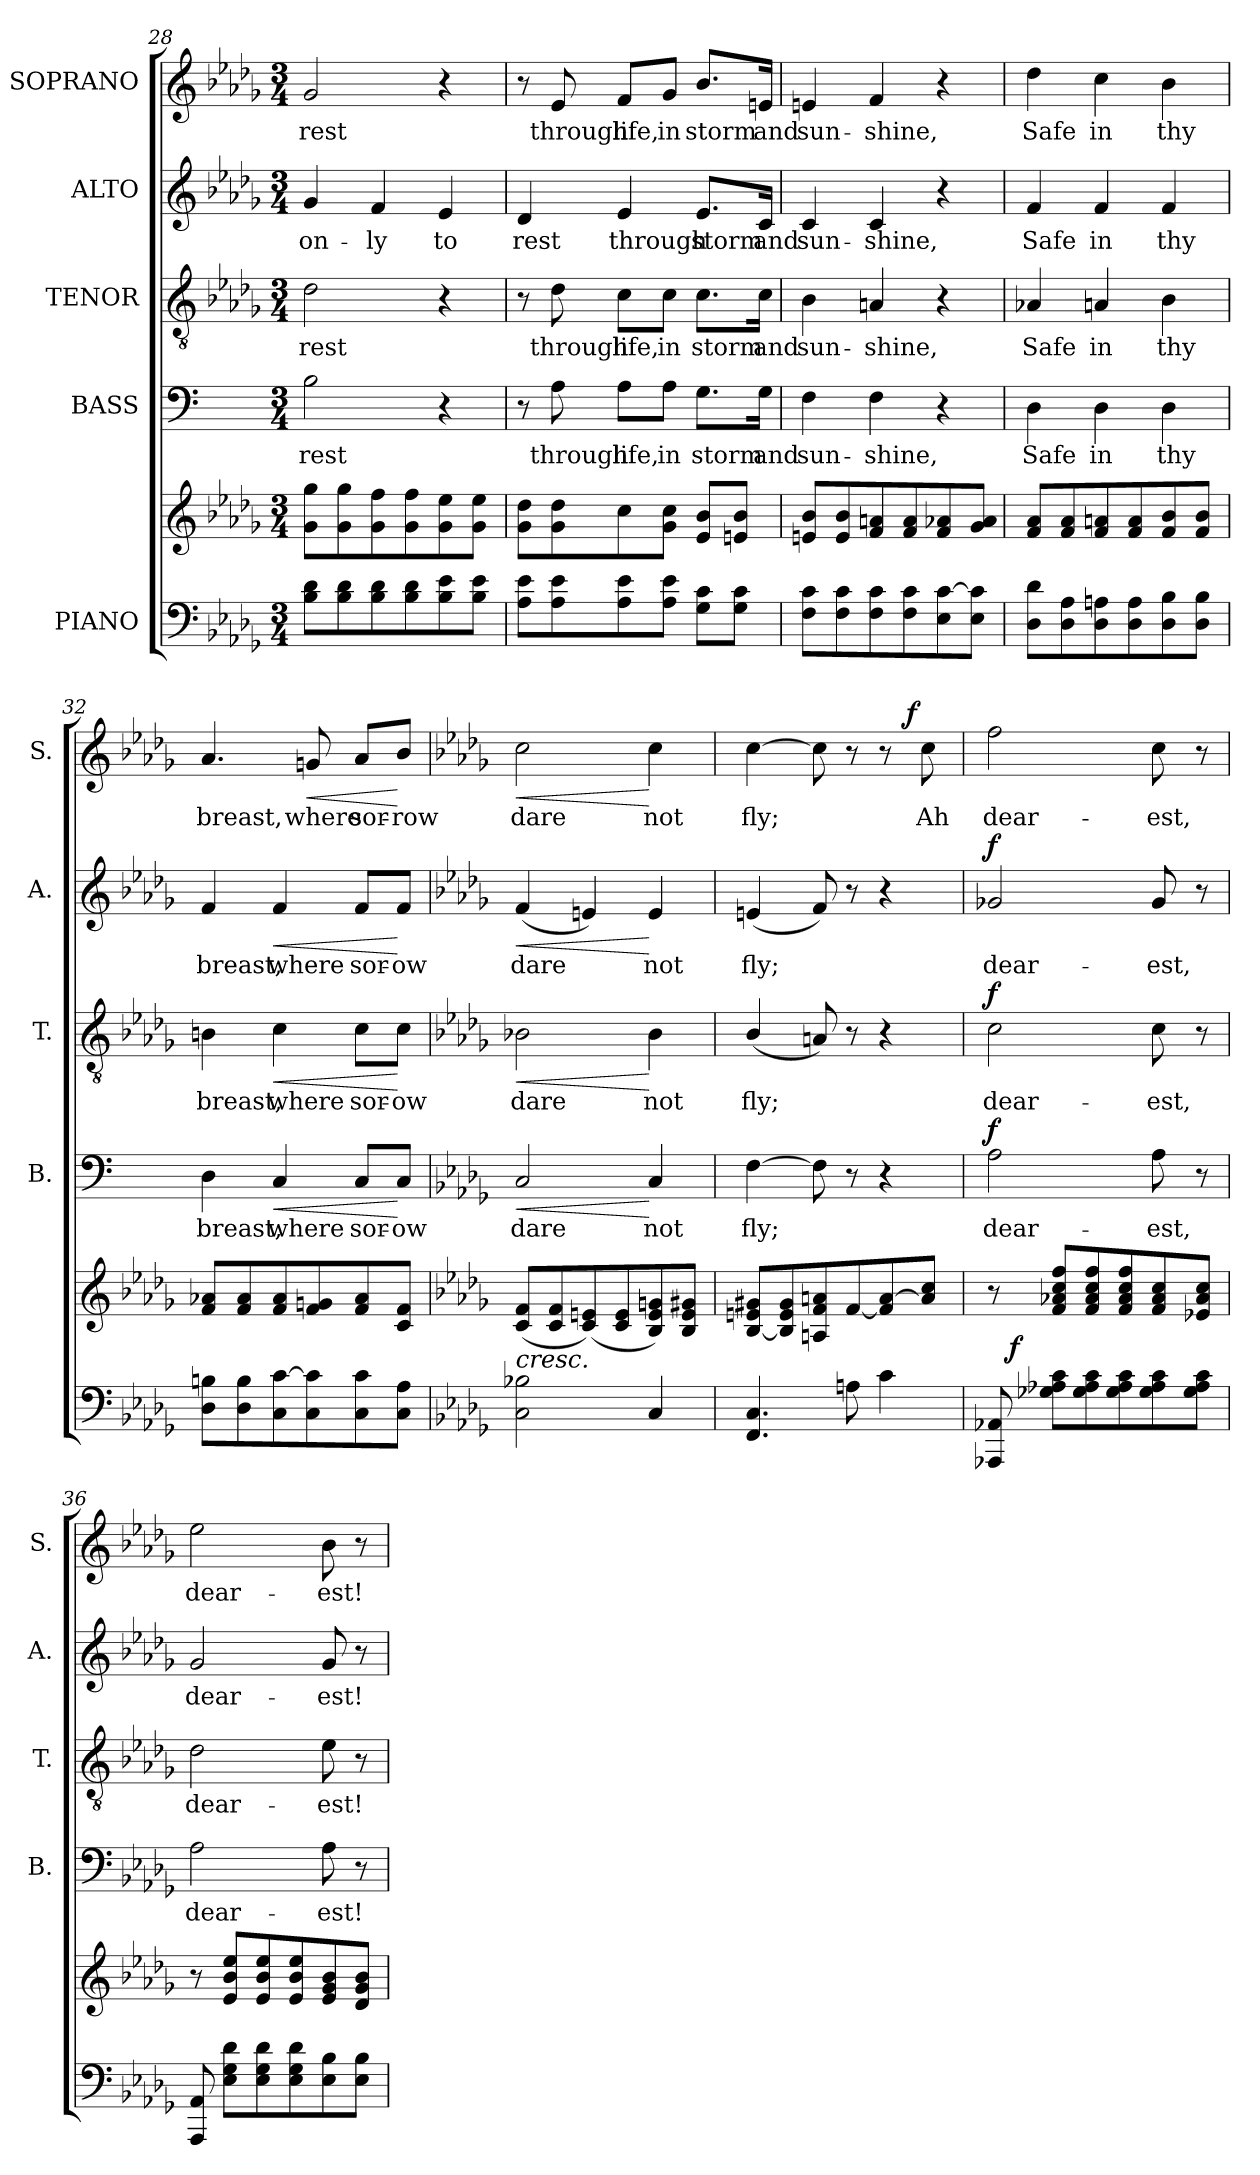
**kern	**kern	**dynam	**kern	**text	**dynam	**kern	**text	**dynam	**kern	**text	**dynam	**kern	**text	**dynam
*part5	*part5	*part5	*part4	*part4	*part4	*part3	*part3	*part3	*part2	*part2	*part2	*part1	*part1	*part1
*staff6	*staff5	*staff5/6	*staff4	*staff4	*staff4	*staff3	*staff3	*staff3	*staff2	*staff2	*staff2	*staff1	*staff1	*staff1
*I"PIANO	*	*	*I"BASS	*	*	*I"TENOR	*	*	*I"ALTO	*	*	*I"SOPRANO	*	*
*	*	*	*I'B.	*	*	*I'T.	*	*	*I'A.	*	*	*I'S.	*	*
*clefF4	*clefG2	*	*clefF4	*	*	*clefGv2	*	*	*clefG2	*	*	*clefG2	*	*
*k[b-e-a-d-g-]	*k[b-e-a-d-g-]	*	*k[]	*	*	*k[b-e-a-d-g-]	*	*	*k[b-e-a-d-g-]	*	*	*k[b-e-a-d-g-]	*	*
*D-:	*D-:	*	*C:	*	*	*D-:	*	*	*D-:	*	*	*D-:	*	*
*M3/4	*M3/4	*	*M3/4	*	*	*M3/4	*	*	*M3/4	*	*	*M3/4	*	*
=28	=28	=28	=28	=28	=28	=28	=28	=28	=28	=28	=28	=28	=28	=28
!	!	!	!	!LO:LY:b:cj	!	!	!LO:LY:b:cj	!	!	!LO:LY:b:cj	!	!	!LO:LY:b:cj	!
8B-\ 8d-\L	8gg-\ 8g-\L	.	2B\	rest	.	2d-\	rest	.	4g-/	on-	.	2g-/	rest	.
8B-\ 8d-\	8g-\ 8gg-\	.	.	.	.	.	.	.	.	.	.	.	.	.
!	!	!	!	!	!	!	!	!	!	!LO:LY:b:cj	!	!	!	!
8d-\ 8B-\	8ff\ 8g-\	.	.	.	.	.	.	.	4f/	-ly	.	.	.	.
8d-\ 8B-\	8ff\ 8g-\	.	.	.	.	.	.	.	.	.	.	.	.	.
!	!	!	!	!	!	!	!	!	!	!LO:LY:b:cj	!	!	!	!
8B-\ 8e-\	8g-\ 8ee-\	.	4r	.	.	4r	.	.	4e-/	to	.	4r	.	.
8e-\ 8B-\J	8ee-\ 8g-\J	.	.	.	.	.	.	.	.	.	.	.	.	.
=29	=29	=29	=29	=29	=29	=29	=29	=29	=29	=29	=29	=29	=29	=29
!	!	!	!	!	!	!	!	!	!	!LO:LY:b:cj	!	!	!	!
8A-\ 8e-\L	8dd-\ 8g-\L	.	8r	.	.	8r	.	.	4d-/	rest	.	8r	.	.
!	!	!	!	!LO:LY:b:cj	!	!	!LO:LY:b:cj	!	!	!	!	!	!LO:LY:b:cj	!
8A-\ 8e-\	8g-\ 8dd-\	.	8A\	through	.	8d-\	through	.	.	.	.	8e-/	through	.
!	!	!	!	!LO:LY:b:cj	!	!	!LO:LY:b:cj	!	!	!LO:LY:b:cj	!	!	!LO:LY:b:cj	!
8e-\ 8A-\	8cc\	.	8A\L	life,	.	8c\L	life,	.	4e-/	through	.	8f/L	life,	.
!	!	!	!	!LO:LY:b:cj	!	!	!LO:LY:b:cj	!	!	!	!	!	!LO:LY:b:cj	!
8e-\ 8A-\J	8cc\ 8g-\J	.	8A\J	in	.	8c\J	in	.	.	.	.	8g-/J	in	.
!	!	!	!	!LO:LY:b:cj	!	!	!LO:LY:b:cj	!	!	!LO:LY:b:cj	!	!	!LO:LY:b:cj	!
8G-\ 8c\L	8e-/ 8b-/L	.	8.G\L	storm	.	8.c\L	storm	.	8.e-/L	storm	.	8.b-/L	storm	.
8c\ 8G-\J	8b-/ 8en/J	.	.	.	.	.	.	.	.	.	.	.	.	.
!	!	!	!	!LO:LY:b:cj	!	!	!LO:LY:b:cj	!	!	!LO:LY:b:cj	!	!	!LO:LY:b:cj	!
.	.	.	16G\Jk	and	.	16c\Jk	and	.	16c/Jk	and	.	16en/Jk	and	.
=30	=30	=30	=30	=30	=30	=30	=30	=30	=30	=30	=30	=30	=30	=30
!	!	!	!	!LO:LY:b:cj	!	!	!LO:LY:b:cj	!	!	!LO:LY:b:cj	!	!	!LO:LY:b:cj	!
8F\ 8c\L	8b-/ 8en/L	.	4F\	sun-	.	4B-\	sun-	.	4c/	sun-	.	4en/	sun-	.
8F\ 8c\	8e/ 8b-/	.	.	.	.	.	.	.	.	.	.	.	.	.
!	!	!	!	!LO:LY:b:cj	!	!	!LO:LY:b:cj	!	!	!LO:LY:b:cj	!	!	!LO:LY:b:cj	!
8c\ 8F\	8an/ 8f/	.	4F\	-shine,	.	4An/	-shine,	.	4c/	-shine,	.	4f/	-shine,	.
8c\ 8F\	8a/ 8f/	.	.	.	.	.	.	.	.	.	.	.	.	.
8E-\ [<8c\	8f/ 8a-X/	.	4r	.	.	4r	.	.	4r	.	.	4r	.	.
8E-\ 8c\]J	8g-/ 8a-/J	.	.	.	.	.	.	.	.	.	.	.	.	.
=31	=31	=31	=31	=31	=31	=31	=31	=31	=31	=31	=31	=31	=31	=31
!	!	!	!	!LO:LY:b:cj	!	!	!LO:LY:b:cj	!	!	!LO:LY:b:cj	!	!	!LO:LY:b:cj	!
8D-\ 8d-\L	8a-/ 8f/L	.	4D\	Safe	.	4A-X/	Safe	.	4f/	Safe	.	4dd-\	Safe	.
8D-\ 8A-\	8f/ 8a-/	.	.	.	.	.	.	.	.	.	.	.	.	.
!	!	!	!	!LO:LY:b:cj	!	!	!LO:LY:b:cj	!	!	!LO:LY:b:cj	!	!	!LO:LY:b:cj	!
8An\ 8D-\	8an/ 8f/	.	4D\	in	.	4An/	in	.	4f/	in	.	4cc\	in	.
8A\ 8D-\	8a/ 8f/	.	.	.	.	.	.	.	.	.	.	.	.	.
!	!	!	!	!LO:LY:b:cj	!	!	!LO:LY:b:cj	!	!	!LO:LY:b:cj	!	!	!LO:LY:b:cj	!
8D-\ 8B-\	8f/ 8b-/	.	4D\	thy	.	4B-\	thy	.	4f/	thy	.	4b-\	thy	.
8B-\ 8D-\J	8b-/ 8f/J	.	.	.	.	.	.	.	.	.	.	.	.	.
=32	=32	=32	=32	=32	=32	=32	=32	=32	=32	=32	=32	=32	=32	=32
!	!	!	!	!LO:LY:b:cj	!	!	!LO:LY:b:cj	!	!	!LO:LY:b:cj	!	!	!LO:LY:b:cj	!
8D-\ 8Bn\L	8a-X/ 8f/L	.	4D\	breast,	.	4Bn\	breast,	.	4f/	breast,	.	4.a-/	breast,	.
8D-\ 8B\	8f/ 8a-/	.	.	.	.	.	.	.	.	.	.	.	.	.
!	!	!	!	!LO:LY:b:cj	!LO:HP:b	!	!LO:LY:b:cj	!LO:HP:b	!	!LO:LY:b:cj	!LO:HP:b	!	!	!
[<8c\ 8C\	8a-/ 8f/	.	4C/	where	<	4c\	where	<	4f/	where	<	.	.	.
!	!	!	!	!	!	!	!	!	!	!	!	!	!LO:LY:b:cj	!LO:HP:b
8c\] 8C\	8f/ 8gn/	.	.	.	.	.	.	.	.	.	.	8gn/	where	<
!	!	!	!	!LO:LY:b:cj	!	!	!LO:LY:b:cj	!	!	!LO:LY:b:cj	!	!	!LO:LY:b:cj	!
8C\ 8c\	8f/ 8a-/	.	8C/L	sor-	.	8c\L	sor-	.	8f/L	sor-	.	8a-/L	sor-	.
!	!	!	!	!LO:LY:b:cj	!	!	!LO:LY:b:cj	!	!	!LO:LY:b:cj	!	!	!LO:LY:b:cj	!
8A-\ 8C\J	8f/ 8c/J	.	8C/J	-ow	[	8c\J	-ow	[	8f/J	-ow	[	8b-/J	-row	[
!!LO:LB:g=z
=33	=33	=33	=33	=33	=33	=33	=33	=33	=33	=33	=33	=33	=33	=33
*	*	*	*k[b-e-a-d-g-]	*	*	*	*	*	*	*	*	*	*	*
*	*	*	*D-:	*	*	*	*	*	*	*	*	*	*	*
!LO:TX:a:i:t=cresc.	!	!	!	!	!	!	!	!	!	!	!	!	!	!
!	!	!	!	!LO:LY:b	!LO:HP:b	!	!LO:LY:b	!LO:HP:b	!	!LO:LY:b	!LO:HP:b	!	!LO:LY:b:cj	!LO:HP:b
2B-X\ 2C\	(<8f/ 8c/L	.	2C/	dare	<	2B-X\	dare	<	(<4f/	dare	<	2cc\	dare	<
.	8f/ 8c/	.	.	.	.	.	.	.	.	.	.	.	.	.
.	(<8en/ 8c/)	.	.	.	.	.	.	.	4en/)	.	.	.	.	.
.	8e/ 8c/	.	.	.	.	.	.	.	.	.	.	.	.	.
!	!	!	!	!LO:LY:b:cj	!	!	!LO:LY:b:cj	!	!	!LO:LY:b:cj	!	!	!LO:LY:b:cj	!
4C/	8e/ 8gn/ 8B-/)	.	4C/	not	[	4B-\	not	[	4e/	not	[	4cc\	not	[
.	8g#X/ 8e/ 8B-/J	.	.	.	.	.	.	.	.	.	.	.	.	.
=34	=34	=34	=34	=34	=34	=34	=34	=34	=34	=34	=34	=34	=34	=34
!	!	!	!	!LO:LY:b	!	!	!LO:LY:b	!	!	!LO:LY:b	!	!	!LO:LY:b:cj	!
*	*	*	*	*	*	*	*	*	*	*	*	*^	*	*
4.FF/ 4.C/	8g#X/ 8en/ [>8B-/L	.	[>4F\	fly;	.	(<4B-/	fly;	.	(<4en/	fly;	.	[>4cc\	2ryy	fly;	.
.	8e/ 8g#/ 8B-/]	.	.	.	.	.	.	.	.	.	.	.	.	.	.
.	8an/ 8An/ 8f/	.	8F\]	.	.	8An/)	.	.	8f/)	.	.	8cc\]	.	.	.
8An\	[<8f/	.	8r	.	.	8r	.	.	8r	.	.	8r	.	.	.
4c\	[<8a/ 8f/]	.	4r	.	.	4r	.	.	4r	.	.	8r	16.ryy	.	.
!	!	!	!	!	!	!	!	!	!	!	!	!	!	!	!LO:DY:a
.	.	.	.	.	.	.	.	.	.	.	.	.	8ryy	.	f
!	!	!	!	!	!	!	!	!	!	!	!	!	!	!LO:LY:b:cj	!
.	8cc/ 8a/]J	.	.	.	.	.	.	.	.	.	.	8cc\	.	Ah	.
.	.	.	.	.	.	.	.	.	.	.	.	.	32ryy	.	.
=35	=35	=35	=35	=35	=35	=35	=35	=35	=35	=35	=35	=35	=35	=35	=35
!	!	!	!	!LO:LY:b:cj	!LO:DY:a	!	!LO:LY:b:cj	!LO:DY:a	!	!LO:LY:b:cj	!LO:DY:a	!	!	!LO:LY:b:cj	!
*^	*	*	*	*	*	*	*	*	*	*	*	*v	*v	*	*
8AA-X/ 8AAA-X/	16ryy	8r	.	2A-\	dear-	f	2c\	dear-	f	2g-X/	dear-	f	2ff\	dear-	.
!	!	!	!LO:DY:a=2	!	!	!	!	!	!	!	!	!	!	!	!
.	2ryy	.	f	.	.	.	.	.	.	.	.	.	.	.	.
8G-X\ 8c\ 8A-X\L	.	8f/ 8ff/ 8cc/ 8a-X/L	.	.	.	.	.	.	.	.	.	.	.	.	.
8G-\ 8A-\ 8c\	.	8a-/ 8f/ 8ff/ 8cc/	.	.	.	.	.	.	.	.	.	.	.	.	.
8G-\ 8c\ 8A-\	.	8ff/ 8cc/ 8a-/ 8f/	.	.	.	.	.	.	.	.	.	.	.	.	.
!	!	!	!	!	!LO:LY:b:cj	!	!	!LO:LY:b:cj	!	!	!LO:LY:b:cj	!	!	!LO:LY:b:cj	!
8G-\ 8c\ 8A-\	.	8f/ 8a-/ 8cc/	.	8A-\	-est,	.	8c\	-est,	.	8g-/	-est,	.	8cc\	-est,	.
.	8.ryy	.	.	.	.	.	.	.	.	.	.	.	.	.	.
8G-\ 8c\ 8A-\J	.	8a-/ 8cc/ 8e-X/J	.	8r	.	.	8r	.	.	8r	.	.	8r	.	.
=36	=36	=36	=36	=36	=36	=36	=36	=36	=36	=36	=36	=36	=36	=36	=36
!	!	!	!	!	!LO:LY:b:cj	!	!	!LO:LY:b:cj	!	!	!LO:LY:b:cj	!	!	!LO:LY:b:cj	!
*v	*v	*	*	*	*	*	*	*	*	*	*	*	*	*	*
8AA-/ 8AAA-/	8r	.	2A-\	dear-	.	2d-\	dear-	.	2g-/	dear-	.	2ee-\	dear-	.
8d-\ 8G-\ 8E-\L	8ee-/ 8b-/ 8e-/L	.	.	.	.	.	.	.	.	.	.	.	.	.
8E-\ 8G-\ 8d-\	8e-/ 8ee-/ 8b-/	.	.	.	.	.	.	.	.	.	.	.	.	.
8E-\ 8G-\ 8d-\	8ee-/ 8b-/ 8e-/	.	.	.	.	.	.	.	.	.	.	.	.	.
!	!	!	!	!LO:LY:b:cj	!	!	!LO:LY:b:cj	!	!	!LO:LY:b:cj	!	!	!LO:LY:b:cj	!
8B-\ 8E-\	8e-/ 8g-/ 8b-/	.	8A-\	-est!	.	8e-\	-est!	.	8g-/	-est!	.	8b-\	-est!	.
8B-\ 8E-\J	8d-/ 8b-/ 8g-/J	.	8r	.	.	8r	.	.	8r	.	.	8r	.	.
=	=	=	=	=	=	=	=	=	=	=	=	=	=	=
*-	*-	*-	*-	*-	*-	*-	*-	*-	*-	*-	*-	*-	*-	*-
